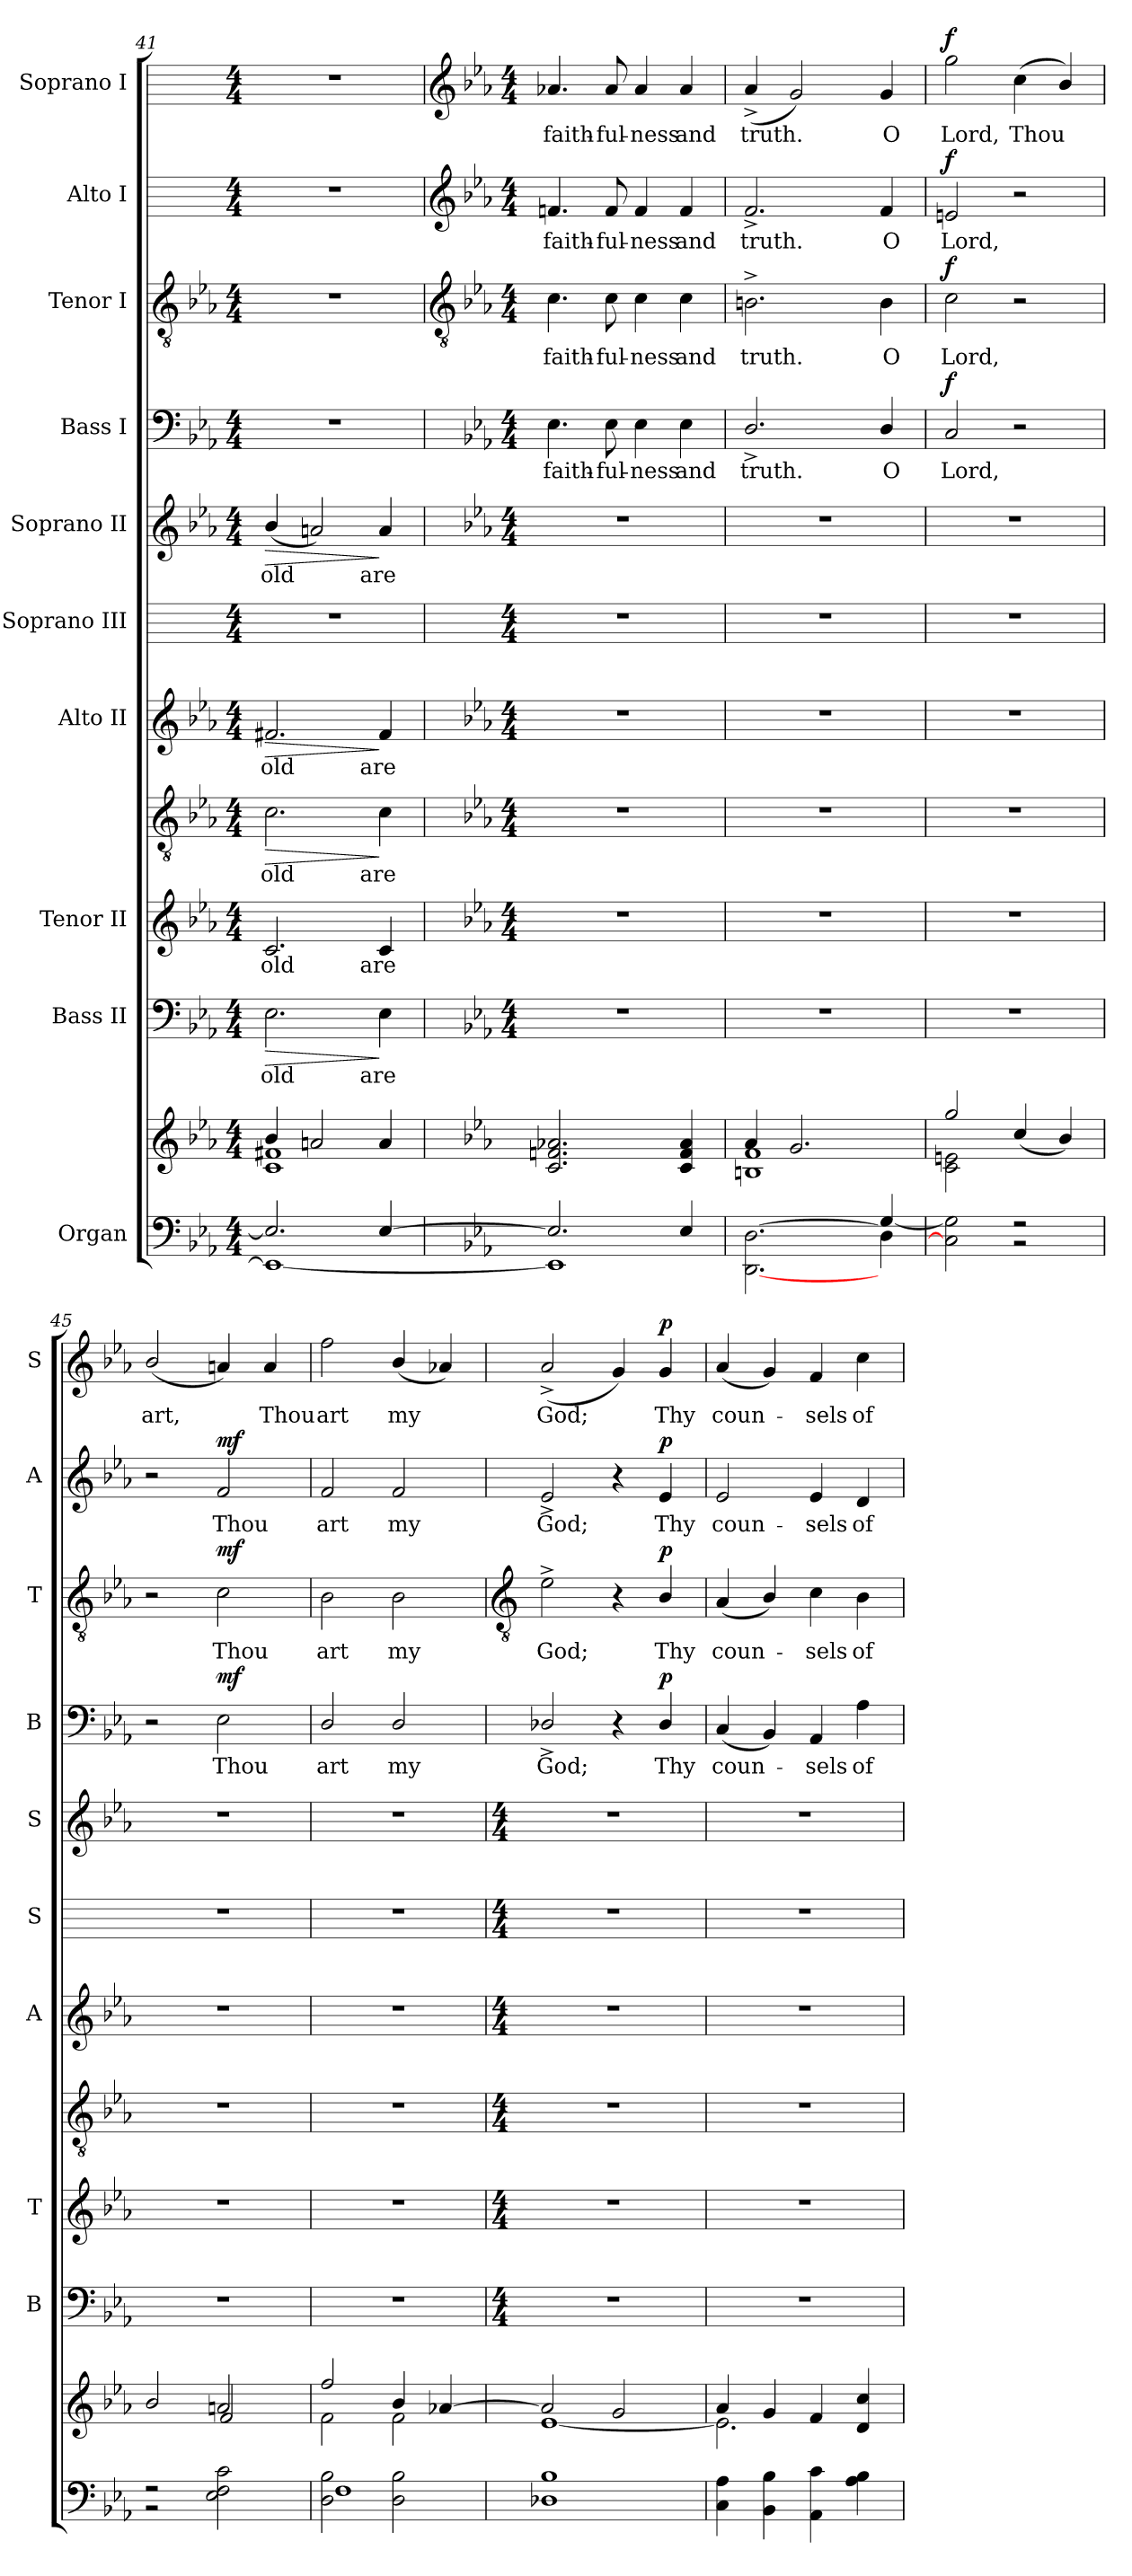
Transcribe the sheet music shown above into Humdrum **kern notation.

**kern	**kern	**kern	**text	**dynam	**kern	**text	**kern	**text	**dynam	**kern	**text	**dynam	**kern	**kern	**text	**dynam	**kern	**text	**dynam	**kern	**text	**dynam	**kern	**text	**dynam	**kern	**text	**dynam
*part10	*part10	*part9	*part9	*part9	*part8	*part8	*part8	*part8	*part8	*part7	*part7	*part7	*part6	*part5	*part5	*part5	*part4	*part4	*part4	*part3	*part3	*part3	*part2	*part2	*part2	*part1	*part1	*part1
*staff12	*staff11	*staff10	*staff10	*staff10	*staff9	*staff9	*staff8	*staff8	*staff8/9	*staff7	*staff7	*staff7	*staff6	*staff5	*staff5	*staff5	*staff4	*staff4	*staff4	*staff3	*staff3	*staff3	*staff2	*staff2	*staff2	*staff1	*staff1	*staff1
*I"Organ	*	*I"Bass II	*	*	*I"Tenor II	*	*	*	*	*I"Alto II	*	*	*I"Soprano III	*I"Soprano II	*	*	*I"Bass I	*	*	*I"Tenor I	*	*	*I"Alto I	*	*	*I"Soprano I	*	*
*	*	*I'B	*	*	*I'T	*	*	*	*	*I'A	*	*	*I'S	*I'S	*	*	*I'B	*	*	*I'T	*	*	*I'A	*	*	*I'S	*	*
*clefF4	*clefG2	*clefF4	*	*	*	*	*clefGv2	*	*	*clefG2	*	*	*	*clefG2	*	*	*clefF4	*	*	*clefGv2	*	*	*	*	*	*	*	*
*k[b-e-a-]	*k[b-e-a-]	*k[b-e-a-]	*	*	*k[b-e-a-]	*	*k[b-e-a-]	*	*	*k[b-e-a-]	*	*	*	*k[b-e-a-]	*	*	*k[b-e-a-]	*	*	*k[b-e-a-]	*	*	*	*	*	*	*	*
*E-:	*E-:	*E-:	*	*	*E-:	*	*E-:	*	*	*E-:	*	*	*	*E-:	*	*	*E-:	*	*	*E-:	*	*	*	*	*	*	*	*
*M4/4	*M4/4	*M4/4	*	*	*M4/4	*	*M4/4	*	*	*M4/4	*	*	*M4/4	*M4/4	*	*	*M4/4	*	*	*M4/4	*	*	*M4/4	*	*	*M4/4	*	*
=41	=41	=41	=41	=41	=41	=41	=41	=41	=41	=41	=41	=41	=41	=41	=41	=41	=41	=41	=41	=41	=41	=41	=41	=41	=41	=41	=41	=41
*^	*^	*	*	*	*	*	*	*	*	*	*	*	*	*	*	*	*	*	*	*	*	*	*	*	*	*	*	*
!	!	!	!	!	!LO:LY:b	!LO:HP:b	!	!LO:LY:b	!	!LO:LY:b	!LO:HP:b	!	!LO:LY:b	!LO:HP:b	!	!	!LO:LY:b	!LO:HP:b	!	!	!	!	!	!	!	!	!	!	!	!
2.E-/]	1EE-\_	4b-/	1c\ 1f#X\	2.E-	old	>	2.c	old	2.c	old	>	2.f#X	old	>	1r	(<4b-/	old	>	1r	.	.	1r	.	.	1r	.	.	1r	.	.
.	.	2an	.	.	.	.	.	.	.	.	.	.	.	.	.	2an)	.	.	.	.	.	.	.	.	.	.	.	.	.	.
!	!	!	!	!	!LO:LY:b	!	!	!LO:LY:b	!	!LO:LY:b	!	!	!LO:LY:b	!	!	!	!LO:LY:b	!	!	!	!	!	!	!	!	!	!	!	!	!
[4E-/	.	4a	.	4E-	are	]	4c	are	4c	are	]	4f#	are	]	.	4a	are	]	.	.	.	.	.	.	.	.	.	.	.	.
!!LO:LB:g=z
=42	=42	=42	=42	=42	=42	=42	=42	=42	=42	=42	=42	=42	=42	=42	=42	=42	=42	=42	=42	=42	=42	=42	=42	=42	=42	=42	=42	=42	=42	=42
*	*	*	*	*	*	*	*	*	*	*	*	*	*	*	*	*	*	*	*	*	*	*clefGv2	*	*	*clefG2	*	*	*clefG2	*	*
*	*	*	*	*	*	*	*	*	*	*	*	*	*	*	*	*	*	*	*k[b-e-a-]	*	*	*k[b-e-a-]	*	*	*k[b-e-a-]	*	*	*k[b-e-a-]	*	*
*	*	*	*	*	*	*	*	*	*	*	*	*	*	*	*	*	*	*	*E-:	*	*	*E-:	*	*	*E-:	*	*	*E-:	*	*
*	*	*	*	*M4/4	*	*	*M4/4	*	*M4/4	*	*	*M4/4	*	*	*M4/4	*M4/4	*	*	*M4/4	*	*	*M4/4	*	*	*M4/4	*	*	*M4/4	*	*
!	!	!	!	!	!	!	!	!	!	!	!	!	!	!	!	!	!	!	!	!LO:LY:b	!	!	!LO:LY:b	!	!	!LO:LY:b	!	!	!LO:LY:b	!
2.E-/]	1EE-\]	2.c/ 2.fn/ 2.a-X/	2ryy	1r	.	.	1r	.	1r	.	.	1r	.	.	1r	1r	.	.	4.E-	faith-	.	4.c	faith-	.	4.fn	faith-	.	4.a-X	faith-	.
!	!	!	!	!	!	!	!	!	!	!	!	!	!	!	!	!	!	!	!	!LO:LY:b	!	!	!LO:LY:b	!	!	!LO:LY:b	!	!	!LO:LY:b	!
.	.	.	.	.	.	.	.	.	.	.	.	.	.	.	.	.	.	.	8E-	-ful-	.	8c	-ful-	.	8f	-ful-	.	8a-	-ful-	.
!	!	!	!	!	!	!	!	!	!	!	!	!	!	!	!	!	!	!	!	!LO:LY:b	!	!	!LO:LY:b	!	!	!LO:LY:b	!	!	!LO:LY:b	!
.	.	.	4ryy	.	.	.	.	.	.	.	.	.	.	.	.	.	.	.	4E-	-ness	.	4c	-ness	.	4f	-ness	.	4a-	-ness	.
!	!	!	!	!	!	!	!	!	!	!	!	!	!	!	!	!	!	!	!	!LO:LY:b	!	!	!LO:LY:b	!	!	!LO:LY:b	!	!	!LO:LY:b	!
4E-/	.	4c 4f 4a-	4ryy	.	.	.	.	.	.	.	.	.	.	.	.	.	.	.	4E-	and	.	4c	and	.	4f	and	.	4a-	and	.
=43	=43	=43	=43	=43	=43	=43	=43	=43	=43	=43	=43	=43	=43	=43	=43	=43	=43	=43	=43	=43	=43	=43	=43	=43	=43	=43	=43	=43	=43	=43
!	!	!	!	!	!	!	!	!	!	!	!	!	!	!	!	!	!	!	!	!LO:LY:b	!	!	!LO:LY:b	!	!	!LO:LY:b	!	!	!LO:LY:b	!
[2.DD\ [2.D\	2ryy	4a-	1Bn\ 1f\	1r	.	.	1r	.	1r	.	.	1r	.	.	1r	1r	.	.	2.D^/	truth.	.	2.Bn^	truth.	.	2.f^	truth.	.	(<4a-^	truth.	.
.	.	2.g	.	.	.	.	.	.	.	.	.	.	.	.	.	.	.	.	.	.	.	.	.	.	.	.	.	2g)	.	.
.	4ryy	.	.	.	.	.	.	.	.	.	.	.	.	.	.	.	.	.	.	.	.	.	.	.	.	.	.	.	.	.
!	!	!	!	!	!	!	!	!	!	!	!	!	!	!	!	!	!	!	!	!LO:LY:b	!	!	!LO:LY:b	!	!	!LO:LY:b	!	!	!LO:LY:b	!
4D\]	[4G/	.	.	.	.	.	.	.	.	.	.	.	.	.	.	.	.	.	4D/	O	.	4B	O	.	4f	O	.	4g	O	.
=44	=44	=44	=44	=44	=44	=44	=44	=44	=44	=44	=44	=44	=44	=44	=44	=44	=44	=44	=44	=44	=44	=44	=44	=44	=44	=44	=44	=44	=44	=44
!	!	!	!	!	!	!	!	!	!	!	!	!	!	!	!	!	!	!	!	!LO:LY:b	!LO:DY:b	!	!LO:LY:b	!LO:DY:b	!	!LO:LY:b	!LO:DY:b	!	!LO:LY:b	!LO:DY:b
2ryy	2C\] 2G\]	2gg/	2c\ 2en\	1r	.	.	1r	.	1r	.	.	1r	.	.	1r	1r	.	.	2C	Lord,	f	2c	Lord,	f	2en	Lord,	f	2gg	Lord,	f
!	!	!	!	!	!	!	!	!	!	!	!	!	!	!	!	!	!	!	!	!	!	!	!	!	!	!	!	!	!LO:LY:b	!
2r	2r	(>4cc/	2ryy	.	.	.	.	.	.	.	.	.	.	.	.	.	.	.	2r	.	.	2r	.	.	2r	.	.	(<4cc	Thou	.
.	.	4b-/)	.	.	.	.	.	.	.	.	.	.	.	.	.	.	.	.	.	.	.	.	.	.	.	.	.	4b-/)	.	.
=45	=45	=45	=45	=45	=45	=45	=45	=45	=45	=45	=45	=45	=45	=45	=45	=45	=45	=45	=45	=45	=45	=45	=45	=45	=45	=45	=45	=45	=45	=45
!	!	!	!	!	!	!	!	!	!	!	!	!	!	!	!	!	!	!	!	!	!	!	!	!	!	!	!	!	!LO:LY:b	!
2r	2r	2b-/	2ryy	1r	.	.	1r	.	1r	.	.	1r	.	.	1r	1r	.	.	2r	.	.	2r	.	.	2r	.	.	(<2b-/	art,	.
!	!	!	!	!	!	!	!	!	!	!	!	!	!	!	!	!	!	!	!	!LO:LY:b	!LO:DY:b	!	!LO:LY:b	!LO:DY:b	!	!LO:LY:b	!LO:DY:b	!	!	!
2ryy	2E-\ 2F\ 2c\	2an	2f/	.	.	.	.	.	.	.	.	.	.	.	.	.	.	.	2E-	Thou	mf	2c	Thou	mf	2f	Thou	mf	4an)	.	.
!	!	!	!	!	!	!	!	!	!	!	!	!	!	!	!	!	!	!	!	!	!	!	!	!	!	!	!	!	!LO:LY:b	!
.	.	.	.	.	.	.	.	.	.	.	.	.	.	.	.	.	.	.	.	.	.	.	.	.	.	.	.	4a	Thou	.
=46	=46	=46	=46	=46	=46	=46	=46	=46	=46	=46	=46	=46	=46	=46	=46	=46	=46	=46	=46	=46	=46	=46	=46	=46	=46	=46	=46	=46	=46	=46
!	!	!	!	!	!	!	!	!	!	!	!	!	!	!	!	!	!	!	!	!LO:LY:b	!	!	!LO:LY:b	!	!	!LO:LY:b	!	!	!LO:LY:b	!
2D\ 2B-\	1F\	2ff	2f\	1r	.	.	1r	.	1r	.	.	1r	.	.	1r	1r	.	.	2D/	art	.	2B-	art	.	2f	art	.	2ff	art	.
!	!	!	!	!	!	!	!	!	!	!	!	!	!	!	!	!	!	!	!	!LO:LY:b	!	!	!LO:LY:b	!	!	!LO:LY:b	!	!	!LO:LY:b	!
2D\ 2B-\	.	4b-/	2f\	.	.	.	.	.	.	.	.	.	.	.	.	.	.	.	2D/	my	.	2B-	my	.	2f	my	.	(<4b-/	my	.
.	.	[4a-X	.	.	.	.	.	.	.	.	.	.	.	.	.	.	.	.	.	.	.	.	.	.	.	.	.	4a-X)	.	.
!!LO:LB:g=z
=47	=47	=47	=47	=47	=47	=47	=47	=47	=47	=47	=47	=47	=47	=47	=47	=47	=47	=47	=47	=47	=47	=47	=47	=47	=47	=47	=47	=47	=47	=47
*	*	*	*	*	*	*	*	*	*	*	*	*	*	*	*	*	*	*	*	*	*	*clefGv2	*	*	*	*	*	*	*	*
*	*	*	*	*M4/4	*	*	*M4/4	*	*M4/4	*	*	*M4/4	*	*	*M4/4	*M4/4	*	*	*	*	*	*	*	*	*	*	*	*	*	*
!	!	!	!	!	!	!	!	!	!	!	!	!	!	!	!	!	!	!	!	!LO:LY:b	!	!	!LO:LY:b	!	!	!LO:LY:b	!	!	!LO:LY:b	!
1ryy	1D-X\ 1B-\	2a-]	[1e-\	1r	.	.	1r	.	1r	.	.	1r	.	.	1r	1r	.	.	2D-X^/	God;	.	2e-^	God;	.	2e-^	God;	.	(<2a-^	God;	.
.	.	2g	.	.	.	.	.	.	.	.	.	.	.	.	.	.	.	.	4r	.	.	4r	.	.	4r	.	.	4g)	.	.
!	!	!	!	!	!	!	!	!	!	!	!	!	!	!	!	!	!	!	!	!LO:LY:b	!LO:DY:b	!	!LO:LY:b	!LO:DY:b	!	!LO:LY:b	!LO:DY:b	!	!LO:LY:b	!LO:DY:b
.	.	.	.	.	.	.	.	.	.	.	.	.	.	.	.	.	.	.	4D-/	Thy	p	4B-/	Thy	p	4e-	Thy	p	4g	Thy	p
=48	=48	=48	=48	=48	=48	=48	=48	=48	=48	=48	=48	=48	=48	=48	=48	=48	=48	=48	=48	=48	=48	=48	=48	=48	=48	=48	=48	=48	=48	=48
!	!	!	!	!	!	!	!	!	!	!	!	!	!	!	!	!	!	!	!	!LO:LY:b	!	!	!LO:LY:b	!	!	!LO:LY:b	!	!	!LO:LY:b	!
1ryy	4C\ 4A-\	4a-	2.e-\]	1r	.	.	1r	.	1r	.	.	1r	.	.	1r	1r	.	.	(<4C	coun-	.	(<4A-	coun-	.	2e-	coun-	.	(<4a-	coun-	.
.	4BB-\ 4B-\	4g	.	.	.	.	.	.	.	.	.	.	.	.	.	.	.	.	4BB-)	.	.	4B-/)	.	.	.	.	.	4g)	.	.
!	!	!	!	!	!	!	!	!	!	!	!	!	!	!	!	!	!	!	!	!LO:LY:b	!	!	!LO:LY:b	!	!	!LO:LY:b	!	!	!LO:LY:b	!
.	4AA-\ 4c\	4f	.	.	.	.	.	.	.	.	.	.	.	.	.	.	.	.	4AA-	-sels	.	4c	-sels	.	4e-	-sels	.	4f	sels	.
!	!	!	!	!	!	!	!	!	!	!	!	!	!	!	!	!	!	!	!	!LO:LY:b	!	!	!LO:LY:b	!	!	!LO:LY:b	!	!	!LO:LY:b	!
.	4A-\ 4B-\	4d 4cc	4ryy	.	.	.	.	.	.	.	.	.	.	.	.	.	.	.	4A-	of	.	4B-	of	.	4d	of	.	4cc	of	.
*v	*v	*	*	*	*	*	*	*	*	*	*	*	*	*	*	*	*	*	*	*	*	*	*	*	*	*	*	*	*	*
*	*v	*v	*	*	*	*	*	*	*	*	*	*	*	*	*	*	*	*	*	*	*	*	*	*	*	*	*	*	*
=	=	=	=	=	=	=	=	=	=	=	=	=	=	=	=	=	=	=	=	=	=	=	=	=	=	=	=	=
*-	*-	*-	*-	*-	*-	*-	*-	*-	*-	*-	*-	*-	*-	*-	*-	*-	*-	*-	*-	*-	*-	*-	*-	*-	*-	*-	*-	*-
